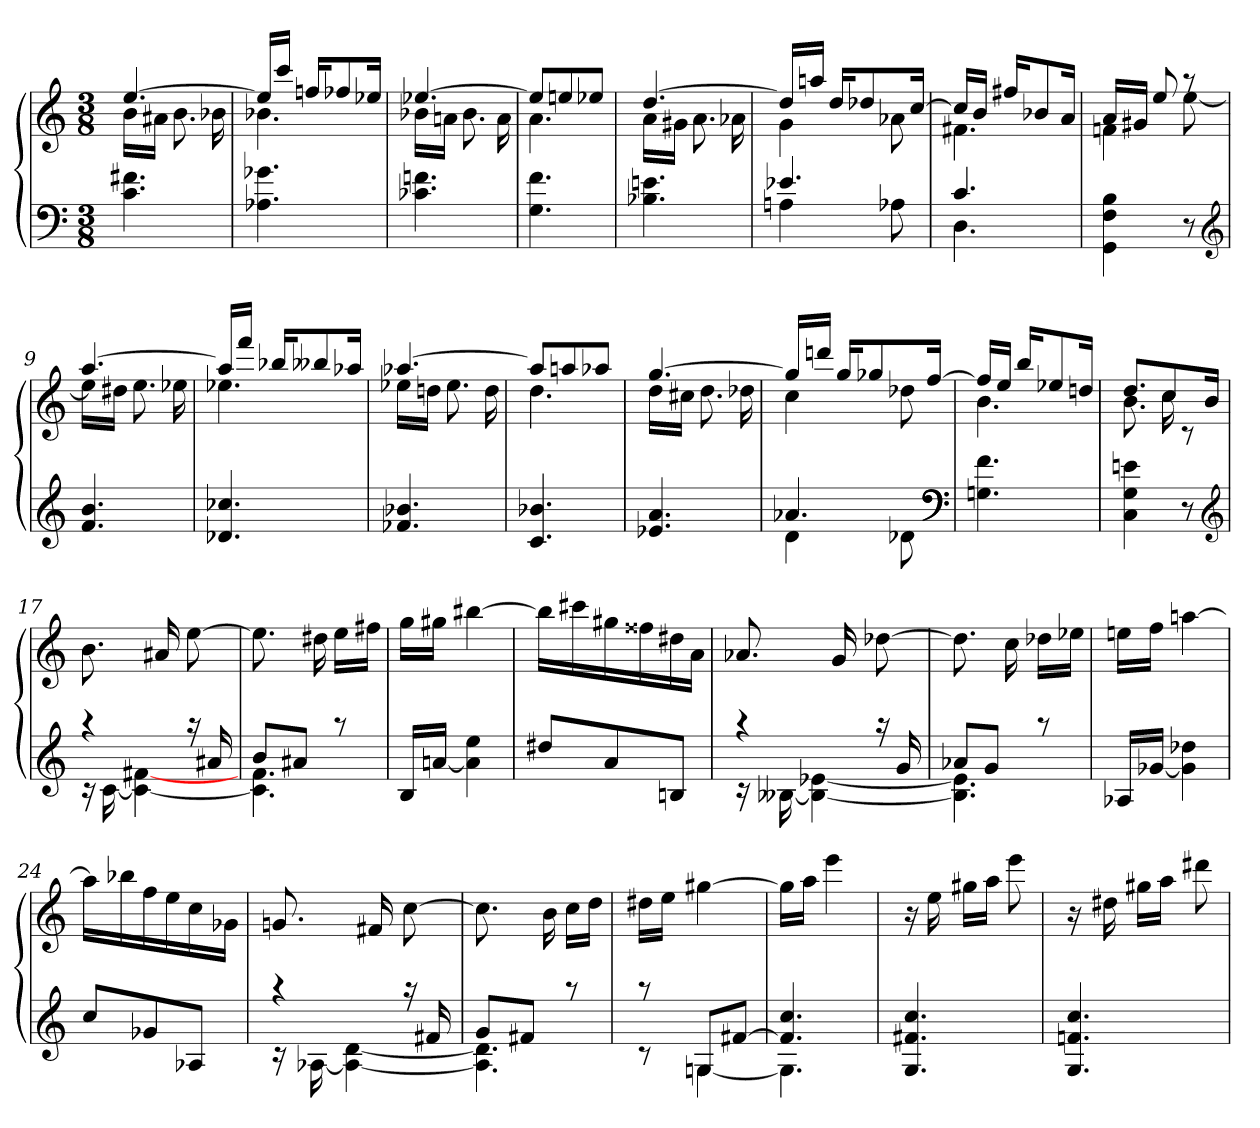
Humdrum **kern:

**kern	**kern
*part1	*part1
*staff2	*staff1
*clefF4	*clefG2
*k[]	*k[]
*C:	*C:
*M3/8	*M3/8
=1	=1
*	*^
4.c 4.f#X	[4.ee	16bLL
.	.	16a#XJJ
.	.	8.b
.	.	16b-X
=2	=2	=2
4.A-X 4.g-X	16eeLL]	4.b-X
.	16cccJJ	.
.	16ffnKL	.
.	8ff-X	.
.	16ee-XJk	.
=3	=3	=3
4.c-X 4.fn	[4.ee-X	16b-XLL
.	.	16anJJ
.	.	8.b-
.	.	16a
=4	=4	=4
4.G 4.f	8ee-L]	4.a
.	8een	.
.	8ee-XJ	.
=5	=5	=5
4.B-X 4.en	[4.dd	16aLL
.	.	16g#XJJ
.	.	8.a
.	.	16a-X
=6	=6	=6
*^	*	*
4.e-X	4An	16ddLL]	4g
.	.	16aanJJ	.
.	.	16ddKL	.
.	.	8dd-X	.
.	8A-X	.	8a-X
.	.	[16ccJk	.
=7	=7	=7	=7
4.c	4.D	16ccLL]	4.f#X
.	.	16bJJ	.
.	.	16ff#XKL	.
.	.	8b-X	.
.	.	16aJk	.
*v	*v	*	*
=8	=8	=8
4GG 4F 4B	16aLL	4fn
.	16g#XJJ	.
.	8ee	.
8r	8raa	[8ee
*clefG2	*	*
=9	=9	=9
4.f 4.b	[4.aa	16eeLL]
.	.	16dd#XJJ
.	.	8.ee
.	.	16ee-X
=10	=10	=10
4.d-X 4.cc-X	16aaLL]	4.ee-X
.	16fffJJ	.
.	16bb-XKL	.
.	8bb--X	.
.	16aa-XJk	.
=11	=11	=11
4.f-X 4.b-X	[4.aa-X	16ee-XLL
.	.	16ddnJJ
.	.	8.ee-
.	.	16dd
=12	=12	=12
4.c 4.b-X	8aa-L]	4.dd
.	8aan	.
.	8aa-XJ	.
=13	=13	=13
4.e-X 4.a	[4.gg	16ddLL
.	.	16cc#XJJ
.	.	8.dd
.	.	16dd-X
=14	=14	=14
*^	*	*
4.a-X	4d	16ggLL]	4cc
.	.	16dddnJJ	.
.	.	16ggKL	.
.	.	8gg-X	.
.	8d-X	.	8dd-X
.	.	[16ffJk	.
*v	*v	*	*
*clefF4	*	*
=15	=15	=15
4.Gn 4.f	16ffLL]	4.b
.	16eeJJ	.
.	16bbKL	.
.	8ee-X	.
.	16ddnJk	.
=16	=16	=16
4C 4G 4en	8.ddL	8.b
.	8cc	16cc
8r	.	8rc
.	16bJk	.
*	*v	*v
*clefG2	*
=17	=17
*^	*
4raa	16rc	8.b
.	[16c	.
.	4c_ [4f#X	.
.	.	16a#X
16raa	.	[8ee
16a#X	.	.
=18	=18	=18
8bL	4.c] 4.f	8.ee]
8a#XJ	.	.
.	.	16dd#X
8raa	.	16eeLL
.	.	16ff#XJJ
*v	*v	*
=19	=19
16BLL	16ggLL
[16anJJ	16gg#XJJ
4a] 4ee	[4bb#X
=20	=20
8dd#XL	16bb#LL]
.	16ccc#X
8a	16gg#X
.	16ff##X
8BnJ	16dd#X
.	16aJJ
=21	=21
*^	*
4raa	16rc	8.a-X
.	[16B--X	.
.	4B--_ [4e-X	.
.	.	16g
16raa	.	[8dd-X
16g	.	.
=22	=22	=22
8a-XL	4.B--] 4.e-]	8.dd-]
8gJ	.	.
.	.	16cc
8raa	.	16dd-XLL
.	.	16ee-XJJ
*v	*v	*
=23	=23
16A-XLL	16eenLL
[16g-XJJ	16ffJJ
4g-] 4dd-X	[4aan
=24	=24
8ccL	16aaLL]
.	16bb-X
8g-X	16ff
.	16ee
8A-XJ	16cc
.	16g-XJJ
=25	=25
*^	*
4raa	16rc	8.gn
.	[16A-X	.
.	4A-_ [4d	.
.	.	16f#X
16raa	.	[8cc
16f#X	.	.
=26	=26	=26
8gL	4.A-] 4.d]	8.cc]
8f#XJ	.	.
.	.	16b
8raa	.	16ccLL
.	.	16ddJJ
=27	=27	=27
8raa	8rc	16dd#XLL
.	.	16eeJJ
8GnL	[4G	[4gg#X
[8f#XJ	.	.
=28	=28	=28
4.f#] 4.cc	4.G]	16gg#LL]
.	.	16aaJJ
.	.	4eee
*v	*v	*
=29	=29
4.G 4.f#X 4.cc	16r
.	16ee
.	16gg#XLL
.	16aaJJ
.	8eee
=30	=30
4.G 4.fn 4.cc	16r
.	16dd#X
.	16gg#XLL
.	16aaJJ
.	8ddd#X
=	=
*-	*-
